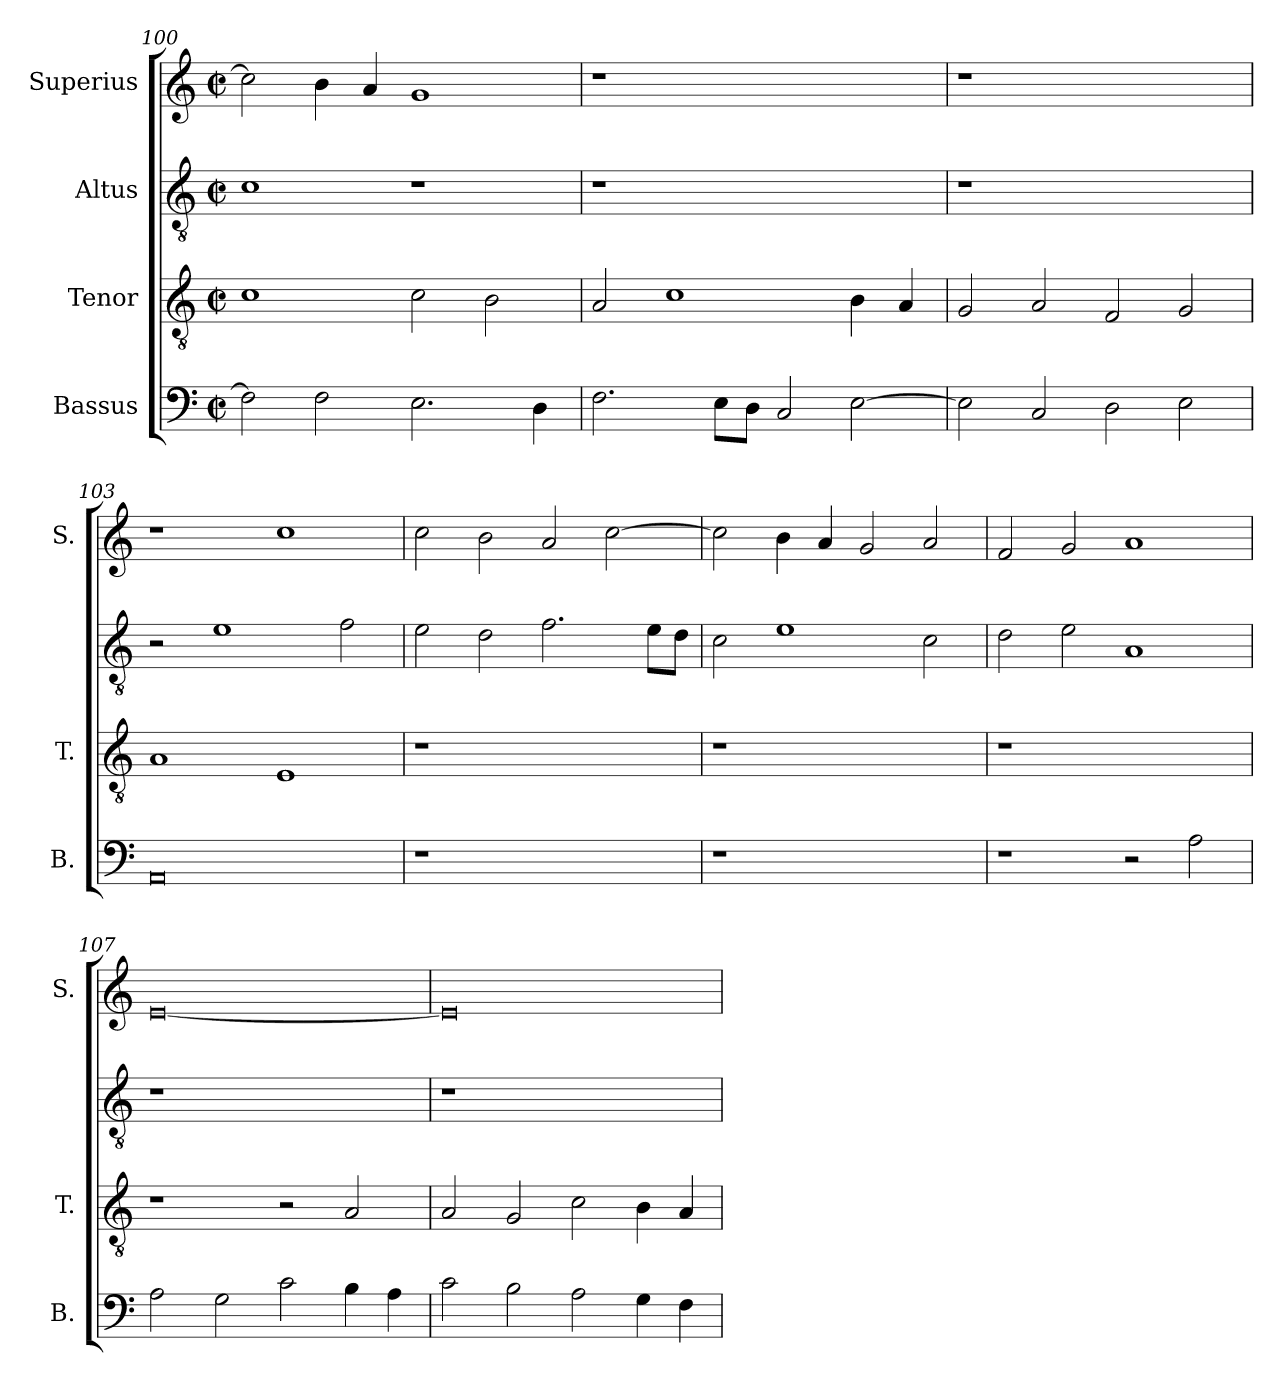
**kern	**kern	**kern	**kern
*part4	*part3	*part2	*part1
*staff4	*staff3	*staff2	*staff1
*I"Bassus	*I"Tenor	*I"Altus	*I"Superius
*I'B.	*I'T.	*	*I'S.
*clefF4	*clefGv2	*clefGv2	*clefG2
*	*ITrd7c12	*ITrd7c12	*
*k[]	*k[]	*k[]	*k[]
*C:	*C:	*C:	*C:
*M2/2	*M2/2	*M2/2	*M2/2
*met(c|)	*met(c|)	*met(c|)	*met(c|)
=100	=100	=100	=100
2Fi\]	1Ci	1Ci	2cci\]
2Fi\	.	.	4bi\
.	.	.	4ai/
2.Ei\	2Ci\	1r	1gi
.	2BBi\	.	.
4Di\	.	.	.
=101	=101	=101	=101
!	!	!LO:N:vis=1	!LO:N:vis=1
2.Fi\	2AAi/	1r	1r
.	1Ci	.	.
8Ei\L	.	.	.
8Di\J	.	.	.
2Ci/	.	1ryy	1ryy
[>2Ei\	4BBi\	.	.
.	4AAi/	.	.
=102	=102	=102	=102
!	!	!LO:N:vis=1	!LO:N:vis=1
2Ei\]	2GGi/	1r	1r
2Ci/	2AAi/	.	.
2Di\	2FFi/	1ryy	1ryy
2Ei\	2GGi/	.	.
=103	=103	=103	=103
0AAi	1AAi	2r	1r
.	.	1Ei	.
.	1EEi	.	1cci
.	.	2Fi\	.
!!LO:LB:g=z
=104	=104	=104	=104
!LO:N:vis=1	!LO:N:vis=1	!	!
1r	1r	2Ei\	2cci\
.	.	2Di\	2bi\
1ryy	1ryy	2.Fi\	2ai/
.	.	.	[>2cci\
.	.	8Ei\L	.
.	.	8Di\J	.
=105	=105	=105	=105
!LO:N:vis=1	!LO:N:vis=1	!	!
1r	1r	2Ci\	2cci\]
.	.	1Ei	4bi\
.	.	.	4ai/
1ryy	1ryy	.	2gi/
.	.	2Ci\	2ai/
=106	=106	=106	=106
!	!LO:N:vis=1	!	!
1r	1r	2Di\	2fi/
.	.	2Ei\	2gi/
2r	1ryy	1AAi	1ai
2Ai\	.	.	.
=107	=107	=107	=107
!	!	!LO:N:vis=1	!
2Ai\	1r	1r	[<0ei
2Gi\	.	.	.
2ci\	2r	1ryy	.
4Bi\	2AAi/	.	.
4Ai\	.	.	.
=108	=108	=108	=108
!	!	!LO:N:vis=1	!
2ci\	2AAi/	1r	0ei]
2Bi\	2GGi/	.	.
2Ai\	2Ci\	1ryy	.
4Gi\	4BBi\	.	.
4Fi\	4AAi/	.	.
=	=	=	=
*-	*-	*-	*-
